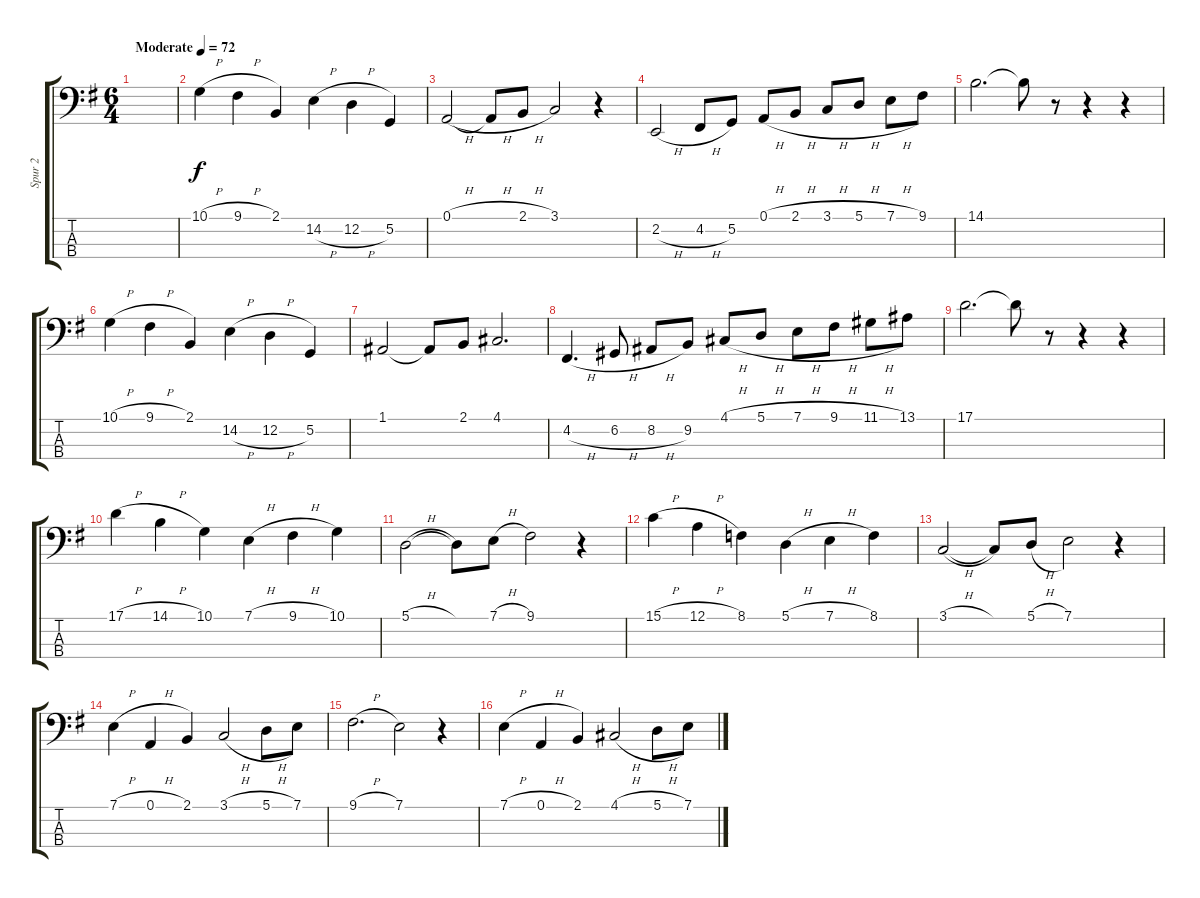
\track ("Spur 2" "Spur 2") {instrument cello}
\staff {score tabs}
\tuning (A2 D2 G1 C1) {hide}
\ts (6 4)
\tempo (72 "Moderate")
\clef f4
\ks g
|
10.1{h}.4 9.1{h}.4 2.1.4 14.2{h}.4 12.2{h}.4 5.2.4 |
0.1{h}.2 0.1{h t}.8 2.1{h}.8 3.1.2 r.4 |
2.2{h}.2 4.2{h}.8 5.2.8 0.1{h}.8 2.1{h}.8 3.1{h}.8 5.1{h}.8 7.1{h}.8 9.1.8 |
14.1.2{d} 14.1{t}.8 r.8 r.4 r.4 |
10.1{h}.4 9.1{h}.4 2.1.4 14.2{h}.4 12.2{h}.4 5.2.4 |
1.1.2 1.1{t}.8 2.1.8 4.1.2{d} |
4.2{h}.4{d} 6.2{h}.8 8.2{h}.8 9.2.8 4.1{h}.8 5.1{h}.8 7.1{h}.8 9.1{h}.8 11.1{h}.8 13.1.8 |
17.1.2{d} 17.1{t}.8 r.8 r.4 r.4 |
17.1{h}.4 14.1{h}.4 10.1.4 7.1{h}.4 9.1{h}.4 10.1.4 |
5.1{h}.2 5.1{t}.8 7.1{h}.8 9.1.2 r.4 |
15.1{h}.4 12.1{h}.4 8.1.4 5.1{h}.4 7.1{h}.4 8.1.4 |
3.1{h}.2 3.1{t}.8 5.1{h}.8 7.1.2 r.4 |
7.1{h}.4 0.1{h}.4 2.1.4 3.1{h}.2 5.1{h}.8 7.1.8 |
9.1{h}.2{d} 7.1.2 r.4 |
7.1{h}.4 0.1{h}.4 2.1.4 4.1{h}.2 5.1{h}.8 7.1.8
